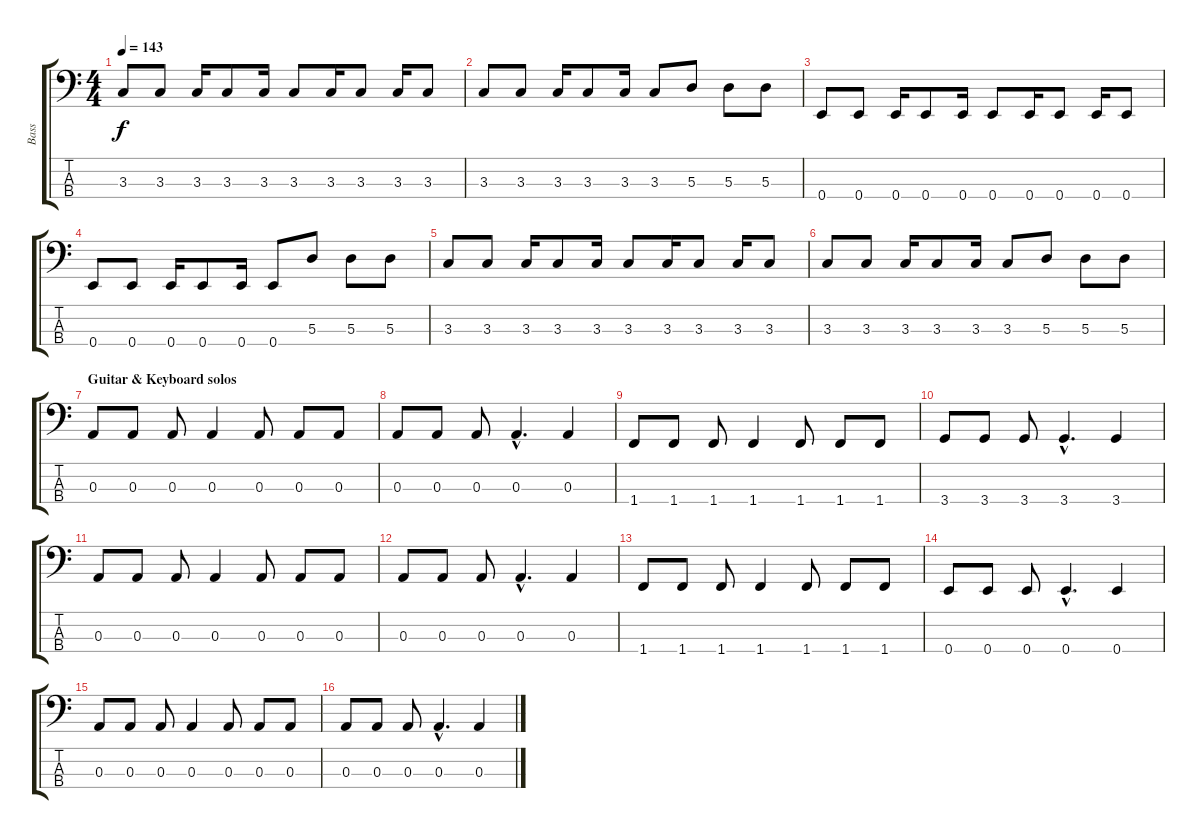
\track ("Bass" "Bass") {instrument electricbassfinger}
\staff {score tabs}
\tuning (G2 D2 A1 E1) {hide}
\ts (4 4)
\tempo 143
\clef f4
\ks c
3.3.8{dy f} 3.3.8 3.3.16 3.3.8 3.3.16 3.3.8 3.3.16 3.3.8 3.3.16 3.3.8 |
3.3.8 3.3.8 3.3.16 3.3.8 3.3.16 3.3.8 5.3.8 5.3.8 5.3.8 |
0.4.8 0.4.8 0.4.16 0.4.8 0.4.16 0.4.8 0.4.16 0.4.8 0.4.16 0.4.8 |
0.4.8 0.4.8 0.4.16 0.4.8 0.4.16 0.4.8 5.3.8 5.3.8 5.3.8 |
3.3.8 3.3.8 3.3.16 3.3.8 3.3.16 3.3.8 3.3.16 3.3.8 3.3.16 3.3.8 |
3.3.8 3.3.8 3.3.16 3.3.8 3.3.16 3.3.8 5.3.8 5.3.8 5.3.8 |
\section ("" "Guitar & Keyboard solos")
0.3.8 0.3.8 0.3.8 0.3.4 0.3.8 0.3.8 0.3.8 |
0.3.8 0.3.8 0.3.8 0.3{hac}.4{d} 0.3.4 |
1.4.8 1.4.8 1.4.8 1.4.4 1.4.8 1.4.8 1.4.8 |
3.4.8 3.4.8 3.4.8 3.4{hac}.4{d} 3.4.4 |
0.3.8 0.3.8 0.3.8 0.3.4 0.3.8 0.3.8 0.3.8 |
0.3.8 0.3.8 0.3.8 0.3{hac}.4{d} 0.3.4 |
1.4.8 1.4.8 1.4.8 1.4.4 1.4.8 1.4.8 1.4.8 |
0.4.8 0.4.8 0.4.8 0.4{hac}.4{d} 0.4.4 |
0.3.8 0.3.8 0.3.8 0.3.4 0.3.8 0.3.8 0.3.8 |
0.3.8 0.3.8 0.3.8 0.3{hac}.4{d} 0.3.4
